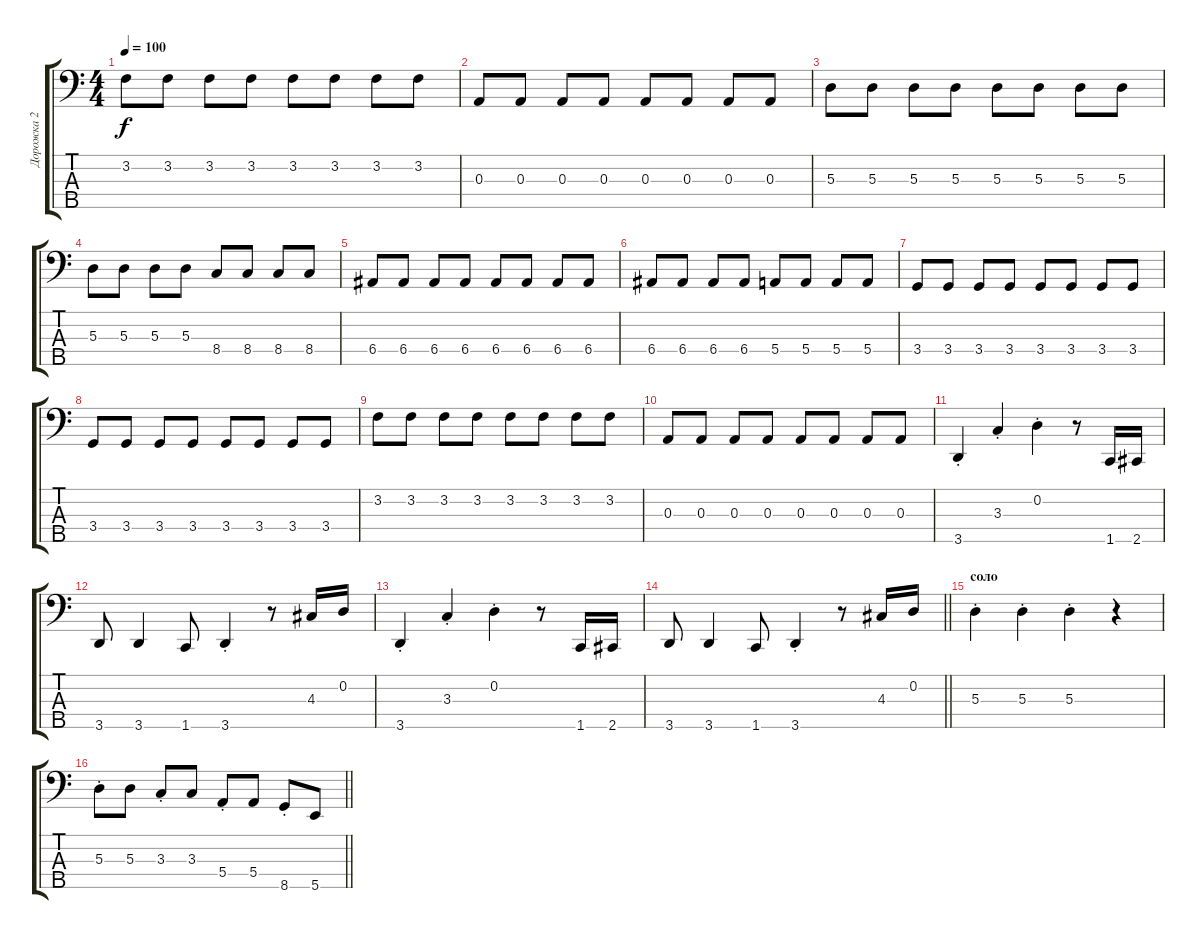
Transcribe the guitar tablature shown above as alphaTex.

\track ("Дорожка 2" "Дорожка 2") {instrument electricbasspick}
\staff {score tabs}
\tuning (G2 D2 A1 E1 B0) {hide}
\ts (4 4)
\tempo 100
\clef f4
\ks c
3.2.8{dy f} 3.2.8 3.2.8 3.2.8 3.2.8 3.2.8 3.2.8 3.2.8 |
0.3.8 0.3.8 0.3.8 0.3.8 0.3.8 0.3.8 0.3.8 0.3.8 |
5.3.8 5.3.8 5.3.8 5.3.8 5.3.8 5.3.8 5.3.8 5.3.8 |
5.3.8 5.3.8 5.3.8 5.3.8 8.4.8 8.4.8 8.4.8 8.4.8 |
6.4.8 6.4.8 6.4.8 6.4.8 6.4.8 6.4.8 6.4.8 6.4.8 |
6.4.8 6.4.8 6.4.8 6.4.8 5.4.8 5.4.8 5.4.8 5.4.8 |
3.4.8 3.4.8 3.4.8 3.4.8 3.4.8 3.4.8 3.4.8 3.4.8 |
3.4.8 3.4.8 3.4.8 3.4.8 3.4.8 3.4.8 3.4.8 3.4.8 |
3.2.8 3.2.8 3.2.8 3.2.8 3.2.8 3.2.8 3.2.8 3.2.8 |
0.3.8 0.3.8 0.3.8 0.3.8 0.3.8 0.3.8 0.3.8 0.3.8 |
3.5{st}.4 3.3{st}.4 0.2{st}.4 r.8 1.5.16 2.5.16 |
3.5.8 3.5.4 1.5.8 3.5{st}.4 r.8 4.3.16 0.2.16 |
3.5{st}.4 3.3{st}.4 0.2{st}.4 r.8 1.5.16 2.5.16 |
\barLineRight lightlight
3.5.8 3.5.4 1.5.8 3.5{st}.4 r.8 4.3.16 0.2.16 |
\section ("" "соло")
5.3{st}.4 5.3{st}.4 5.3{st}.4 r.4 |
\barLineRight lightlight
5.3{st}.8 5.3.8 3.3{st}.8 3.3.8 5.4{st}.8 5.4.8 8.5{st}.8 5.5.8
